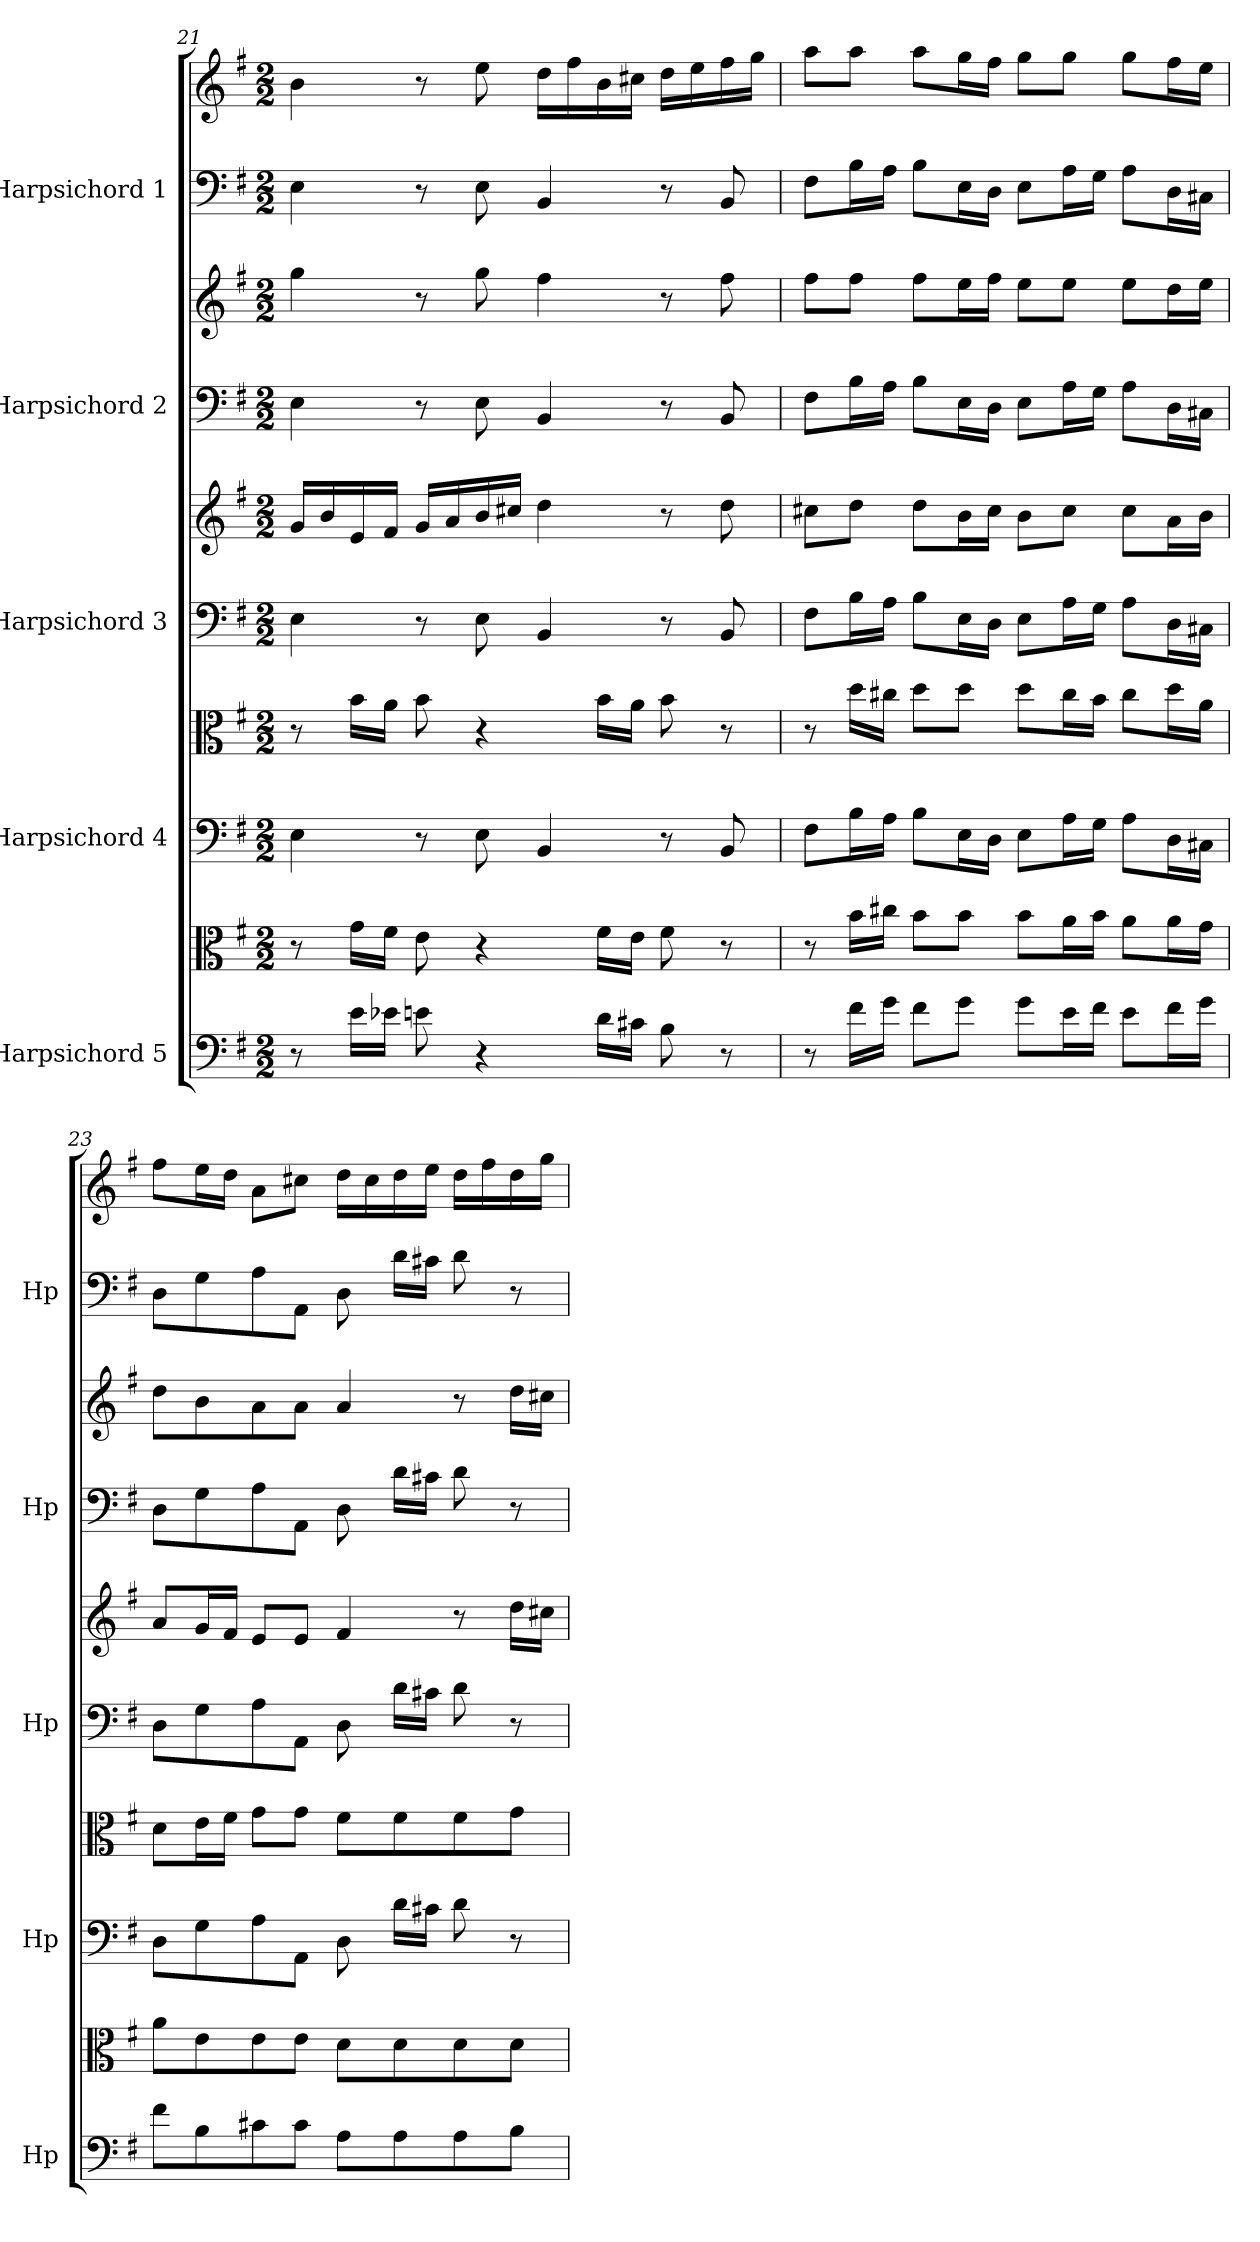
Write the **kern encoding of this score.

**kern	**kern	**kern	**kern	**kern	**kern	**kern	**kern	**kern	**kern
*part5	*part5	*part4	*part4	*part3	*part3	*part2	*part2	*part1	*part1
*staff10	*staff9	*staff8	*staff7	*staff6	*staff5	*staff4	*staff3	*staff2	*staff1
*I"Harpsichord 5	*	*I"Harpsichord 4	*	*I"Harpsichord 3	*	*I"Harpsichord 2	*	*I"Harpsichord 1	*
*I'Hp	*	*I'Hp	*	*I'Hp	*	*I'Hp	*	*I'Hp	*
!!LO:PB:g=z
*clefF4	*clefC3	*clefF4	*clefC3	*clefF4	*clefG2	*clefF4	*clefG2	*clefF4	*clefG2
*k[f#]	*k[f#]	*k[f#]	*k[f#]	*k[f#]	*k[f#]	*k[f#]	*k[f#]	*k[f#]	*k[f#]
*M2/2	*M2/2	*M2/2	*M2/2	*M2/2	*M2/2	*M2/2	*M2/2	*M2/2	*M2/2
=21	=21	=21	=21	=21	=21	=21	=21	=21	=21
8r	8r	4E\	8r	4E\	16g/LL	4E\	4gg\	4E\	4b\
.	.	.	.	.	16b/	.	.	.	.
16e\LL	16g\LL	.	16b\LL	.	16e/	.	.	.	.
16e-X\JJ	16f#\JJ	.	16a\JJ	.	16f#/JJ	.	.	.	.
8en\	8e\	8r	8b\	8r	16g/LL	8r	8r	8r	8r
.	.	.	.	.	16a/	.	.	.	.
4r	4r	8E\	4r	8E\	16b/	8E\	8gg\	8E\	8ee\
.	.	.	.	.	16cc#X/JJ	.	.	.	.
.	.	4BB/	.	4BB/	4dd\	4BB/	4ff#\	4BB/	16dd\LL
.	.	.	.	.	.	.	.	.	16ff#\
16d\LL	16f#\LL	.	16b\LL	.	.	.	.	.	16b\
16c#X\JJ	16e\JJ	.	16a\JJ	.	.	.	.	.	16cc#X\JJ
8B\	8f#\	8r	8b\	8r	8r	8r	8r	8r	16dd\LL
.	.	.	.	.	.	.	.	.	16ee\
8r	8r	8BB/	8r	8BB/	8dd\	8BB/	8ff#\	8BB/	16ff#\
.	.	.	.	.	.	.	.	.	16gg\JJ
=22	=22	=22	=22	=22	=22	=22	=22	=22	=22
8r	8r	8F#\L	8r	8F#\L	8cc#X\L	8F#\L	8ff#\L	8F#\L	8aa\L
16f#\LL	16b\LL	16B\L	16dd\LL	16B\L	8dd\J	16B\L	8ff#\J	16B\L	8aa\J
16g\JJ	16cc#X\JJ	16A\JJ	16cc#X\JJ	16A\JJ	.	16A\JJ	.	16A\JJ	.
8f#\L	8b\L	8B\L	8dd\L	8B\L	8dd\L	8B\L	8ff#\L	8B\L	8aa\L
8g\J	8b\J	16E\L	8dd\J	16E\L	16b\L	16E\L	16ee\L	16E\L	16gg\L
.	.	16D\JJ	.	16D\JJ	16cc#\JJ	16D\JJ	16ff#\JJ	16D\JJ	16ff#\JJ
8g\L	8b\L	8E\L	8dd\L	8E\L	8b\L	8E\L	8ee\L	8E\L	8gg\L
16e\L	16a\L	16A\L	16cc#\L	16A\L	8cc#\J	16A\L	8ee\J	16A\L	8gg\J
16f#\JJ	16b\JJ	16G\JJ	16b\JJ	16G\JJ	.	16G\JJ	.	16G\JJ	.
8e\L	8a\L	8A\L	8cc#\L	8A\L	8cc#\L	8A\L	8ee\L	8A\L	8gg\L
16f#\L	16a\L	16D\L	16dd\L	16D\L	16a\L	16D\L	16dd\L	16D\L	16ff#\L
16g\JJ	16g\JJ	16C#X\JJ	16a\JJ	16C#X\JJ	16b\JJ	16C#X\JJ	16ee\JJ	16C#X\JJ	16ee\JJ
!!LO:PB:g=z
=23	=23	=23	=23	=23	=23	=23	=23	=23	=23
8f#\L	8a\L	8D\L	8d\L	8D\L	8a/L	8D\L	8dd\L	8D\L	8ff#\L
8B\	8e\	8G\	16e\L	8G\	16g/L	8G\	8b\	8G\	16ee\L
.	.	.	16f#\JJ	.	16f#/JJ	.	.	.	16dd\JJ
8c#X\	8e\	8A\	8g\L	8A\	8e/L	8A\	8a\	8A\	8a\L
8c#\J	8e\J	8AA\J	8g\J	8AA\J	8e/J	8AA\J	8a\J	8AA\J	8cc#X\J
8A\L	8d\L	8D\	8f#\L	8D\	4f#/	8D\	4a/	8D\	16dd\LL
.	.	.	.	.	.	.	.	.	16cc#\
8A\	8d\	16d\LL	8f#\	16d\LL	.	16d\LL	.	16d\LL	16dd\
.	.	16c#X\JJ	.	16c#X\JJ	.	16c#X\JJ	.	16c#X\JJ	16ee\JJ
8A\	8d\	8d\	8f#\	8d\	8r	8d\	8r	8d\	16dd\LL
.	.	.	.	.	.	.	.	.	16ff#\
8B\J	8d\J	8r	8g\J	8r	16dd\LL	8r	16dd\LL	8r	16dd\
.	.	.	.	.	16cc#X\JJ	.	16cc#X\JJ	.	16gg\JJ
=	=	=	=	=	=	=	=	=	=
*-	*-	*-	*-	*-	*-	*-	*-	*-	*-
